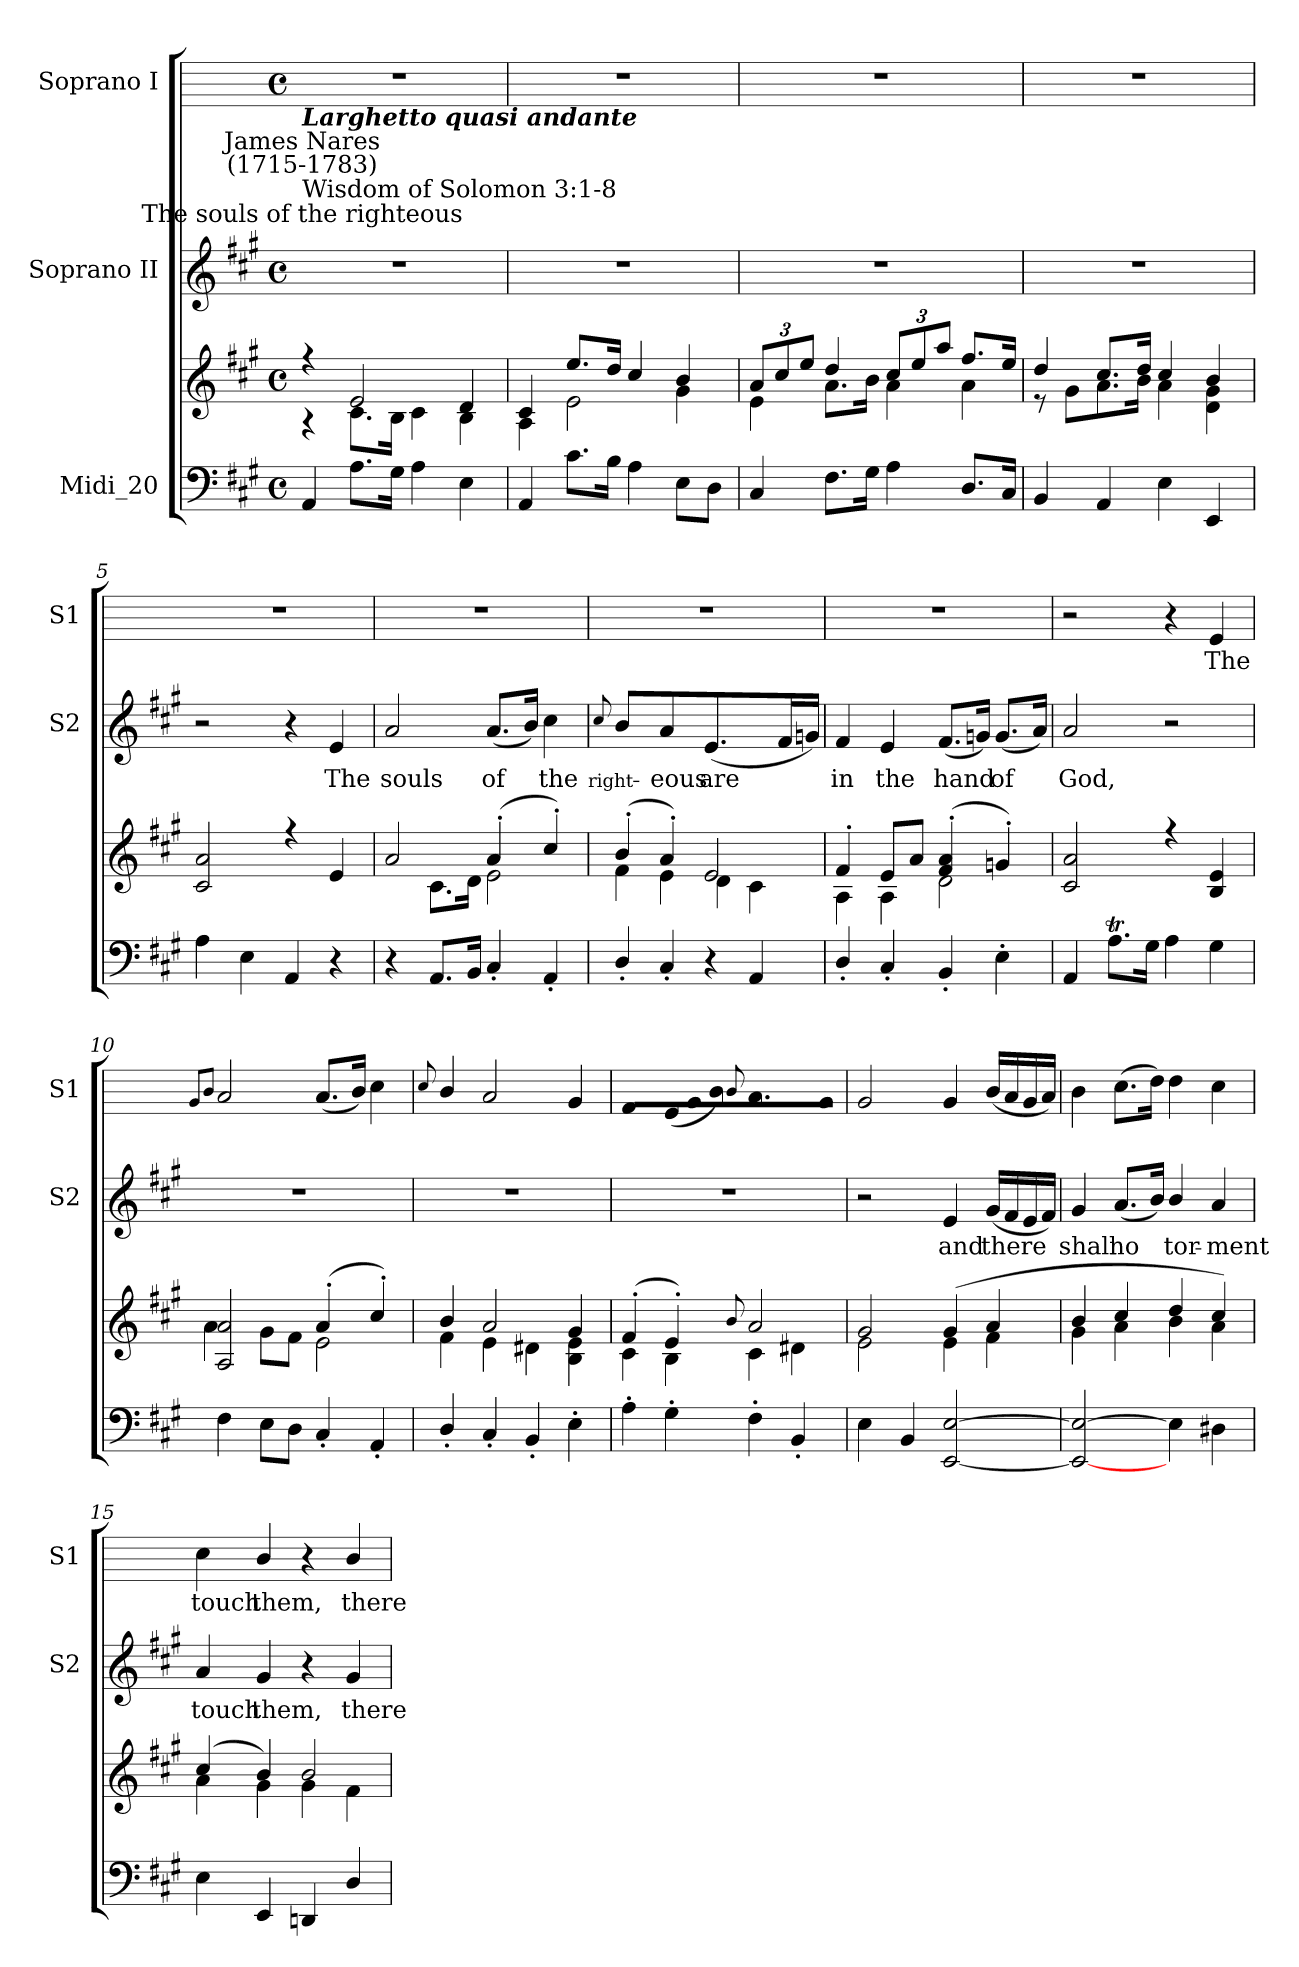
**kern	**kern	**kern	**text	**kern	**text
*part3	*part3	*part2	*part2	*part1	*part1
*staff4	*staff3	*staff2	*staff2	*staff1	*staff1
*I"Midi_20	*	*I"Soprano II	*	*I"Soprano I	*
*	*	*I'S2	*	*I'S1	*
*clefF4	*clefG2	*clefG2	*	*	*
*k[f#c#g#]	*k[f#c#g#]	*k[f#c#g#]	*	*	*
*A:	*A:	*A:	*	*	*
*M4/4	*M4/4	*M4/4	*	*M4/4	*
*met(c)	*met(c)	*met(c)	*	*met(c)	*
=1	=1	=1	=1	=1	=1
*	*^	*	*	*	*
!	!	!	!LO:TX:a:cj:t=The souls of the righteous	!	!	!
!	!	!	!LO:TX:a:t=Wisdom of Solomon 3&colon;1-8	!	!	!
!	!	!	!LO:TX:a:cj:t=James Nares\n(1715-1783)	!	!	!
!	!	!	!LO:TX:a:Bi:t=Larghetto quasi andante	!	!	!
4AA	4r	4r	1r	.	1r	.
8.AL	2e/	8.c#\L	.	.	.	.
16G#J	.	16B\J	.	.	.	.
4A	.	4c#\	.	.	.	.
4E	4d/	4B\	.	.	.	.
=2	=2	=2	=2	=2	=2	=2
4AA	4c#/	4A\	1r	.	1r	.
8.c#L	8.ee/L	2e\	.	.	.	.
16BJ	16dd/J	.	.	.	.	.
4A	4cc#/	.	.	.	.	.
8EL	4b/	4g#\	.	.	.	.
8DJ	.	.	.	.	.	.
=3	=3	=3	=3	=3	=3	=3
4C#	12a/L	4e\	1r	.	1r	.
.	12cc#/	.	.	.	.	.
.	12ee/J	.	.	.	.	.
8.F#L	4dd/	8.a\L	.	.	.	.
16G#J	.	16b\J	.	.	.	.
4A	12cc#/L	4a\	.	.	.	.
.	12ee/	.	.	.	.	.
.	12aa/J	.	.	.	.	.
8.DL	8.ff#/L	4a\	.	.	.	.
16C#J	16ee/J	.	.	.	.	.
=4	=4	=4	=4	=4	=4	=4
4BB	4dd/	8r	1r	.	1r	.
.	.	8g#\L	.	.	.	.
4AA	8.cc#/L	8.a\	.	.	.	.
.	16dd/J	16b\J	.	.	.	.
4E	4cc#/	4a\	.	.	.	.
4EE	4b/	4d\ 4g#\	.	.	.	.
=5	=5	=5	=5	=5	=5	=5
4A	2c#/ 2a/	1ryy	2r	.	1r	.
4E	.	.	.	.	.	.
4AA	4r	.	4r	.	.	.
!	!	!	!	!LO:LY:b	!	!
4r	4e/	.	4e	The	.	.
=6	=6	=6	=6	=6	=6	=6
!	!	!	!	!LO:LY:b	!	!
4r	2a/	4ryy	2a	souls	1r	.
8.AAL	.	8.c#\L	.	.	.	.
16BBJ	.	16d\J	.	.	.	.
!	!	!	!	!LO:LY:b	!	!
4C#'	(>4a'/	2e\	(<8.aL	of	.	.
.	.	.	16bJ)	.	.	.
!	!	!	!	!LO:LY:b	!	!
4AA'	4cc#'/)	.	4cc#	the	.	.
!!LO:LB:g=z
=7	=7	=7	=7	=7	=7	=7
!	!	!	!	!LO:LY:b	!	!
.	.	.	8qqcc#/L	right-	.	.
*	*	*	*	*	*clefG2	*
*	*	*	*	*	*k[f#c#g#]	*
*	*	*	*	*	*A:	*
*	*	*	*	*	*M4/4	*
*	*	*	*	*	*met(c)	*
4D'/	(>4b'/	4f#\	4b/	.	1r	.
!	!	!	!	!LO:LY:b	!	!
4C#'	4a'/)	4e\	4a	eous	.	.
!	!	!	!	!LO:LY:b	!	!
4r	2e/	4d\	(<4.e	are	.	.
4AA	.	4c#\	.	.	.	.
.	.	.	16f#L	.	.	.
.	.	.	16gnJJ)	.	.	.
=8	=8	=8	=8	=8	=8	=8
!	!	!	!	!LO:LY:b	!	!
4D'/	4f#'/	4A\	4f#	in	1r	.
!	!	!	!	!LO:LY:b	!	!
4C#'	8e/L	4A\	4e	the	.	.
.	8a/J	.	.	.	.	.
!	!	!	!	!LO:LY:b	!	!
4BB'	(>4f#/' 4a/'	2d\	(<8.f#L	hand	.	.
.	.	.	16gnJ)	.	.	.
!	!	!	!	!LO:LY:b	!	!
4E'	4g'/)	.	(<8.gL	of	.	.
.	.	.	16aJ)	.	.	.
=9	=9	=9	=9	=9	=9	=9
!	!	!	!	!LO:LY:b	!	!
4AA	2c#/ 2a/	1ryy	2a	God,	2r	.
8.ATL	.	.	.	.	.	.
16G#J	.	.	.	.	.	.
4A	4r	.	2r	.	4r	.
!	!	!	!	!	!	!LO:LY:b
4G#	4B/ 4e/	.	.	.	4e	The
=10	=10	=10	=10	=10	=10	=10
!	!	!	!	!	!	!LO:LY:b
.	.	.	.	.	8qqg#L	souls
.	.	.	.	.	8qqbJ	.
4F#	2A/ 2a/	4a\	1r	.	2a	.
8EL	.	8g#\L	.	.	.	.
8DJ	.	8f#\J	.	.	.	.
!	!	!	!	!	!	!LO:LY:b
4C#'	(>4a'/	2e\	.	.	(<8.aL	of
.	.	.	.	.	16bJ)	.
!	!	!	!	!	!	!LO:LY:b
4AA'	4cc#'/)	.	.	.	4cc#	the
=11	=11	=11	=11	=11	=11	=11
!	!	!	!	!	!	!LO:LY:b
.	.	.	.	.	8qqcc#/L	right-
4D'/	4b/	4f#\	1r	.	4b/	.
!	!	!	!	!	!	!LO:LY:b
4C#'	2a/	4e\	.	.	2a	eous
4BB'	.	4d#X\	.	.	.	.
!	!	!	!	!	!	!LO:LY:b
4E'	4g#/	4B\ 4e\	.	.	4g#	are
!!LO:LB:g=z
=12	=12	=12	=12	=12	=12	=12
!	!	!	!	!	!	!LO:LY:b
4A'	(>4f#'/	4c#\	1r	.	4f#	in
!	!	!	!	!	!	!LO:LY:b
4G#'	4e'/)	4B\	.	.	(<12eL	the
.	.	.	.	.	12g#	.
.	.	.	.	.	12bJ)	.
!	!	!	!	!	!	!LO:LY:b
.	8qqb/	.	.	.	8qqb/L	hand
4F#'	2a/	4c#\	.	.	4.a	.
4BB'	.	4d#X\	.	.	.	.
!	!	!	!	!	!	!LO:LY:b
.	.	.	.	.	8g#J	of
=13	=13	=13	=13	=13	=13	=13
!	!	!	!	!	!	!LO:LY:b
4E	2g#/	2e\	2r	.	2g#	God,
4BB	.	.	.	.	.	.
!	!	!	!	!LO:LY:b	!	!LO:LY:b
[2EE [2E	(>4g#/	4e\	4e	and	4g#	and
!	!	!	!	!LO:LY:b	!	!LO:LY:b
.	4a/	4f#\	(<16g#LL	there	(<16bLL	there
.	.	.	16f#	.	16a	.
.	.	.	16e	.	16g#	.
.	.	.	16f#JJ)	.	16aJJ)	.
=14	=14	=14	=14	=14	=14	=14
!	!	!	!	!LO:LY:b	!	!LO:LY:b
2EE_ 2E_	4b/	4g#\	4g#	shall	4b	shall
!	!	!	!	!LO:LY:b	!	!LO:LY:b
.	4cc#/	4a\	(<8.aL	no	(>8.cc#L	no
.	.	.	16bJ)	.	16ddJ)	.
!	!	!	!	!LO:LY:b	!	!LO:LY:b
4E]	4dd/	4b\	4b/	tor-	4dd	tor-
!	!	!	!	!LO:LY:b	!	!LO:LY:b
4D#X	4cc#/)	4a\	4a	-ment	4cc#	-ment
=15	=15	=15	=15	=15	=15	=15
!	!	!	!	!LO:LY:b	!	!LO:LY:b
4E	(>4cc#/	4a\	4a	touch	4cc#	touch
!	!	!	!	!LO:LY:b	!	!LO:LY:b
4EE	4b/)	4g#\	4g#	them,	4b/	them,
4DDn	2b/	4g#\	4r	.	4r	.
!	!	!	!	!LO:LY:b	!	!LO:LY:b
4D/	.	4f#\	4g#	there	4b/	there
*	*v	*v	*	*	*	*
=	=	=	=	=	=
*-	*-	*-	*-	*-	*-
